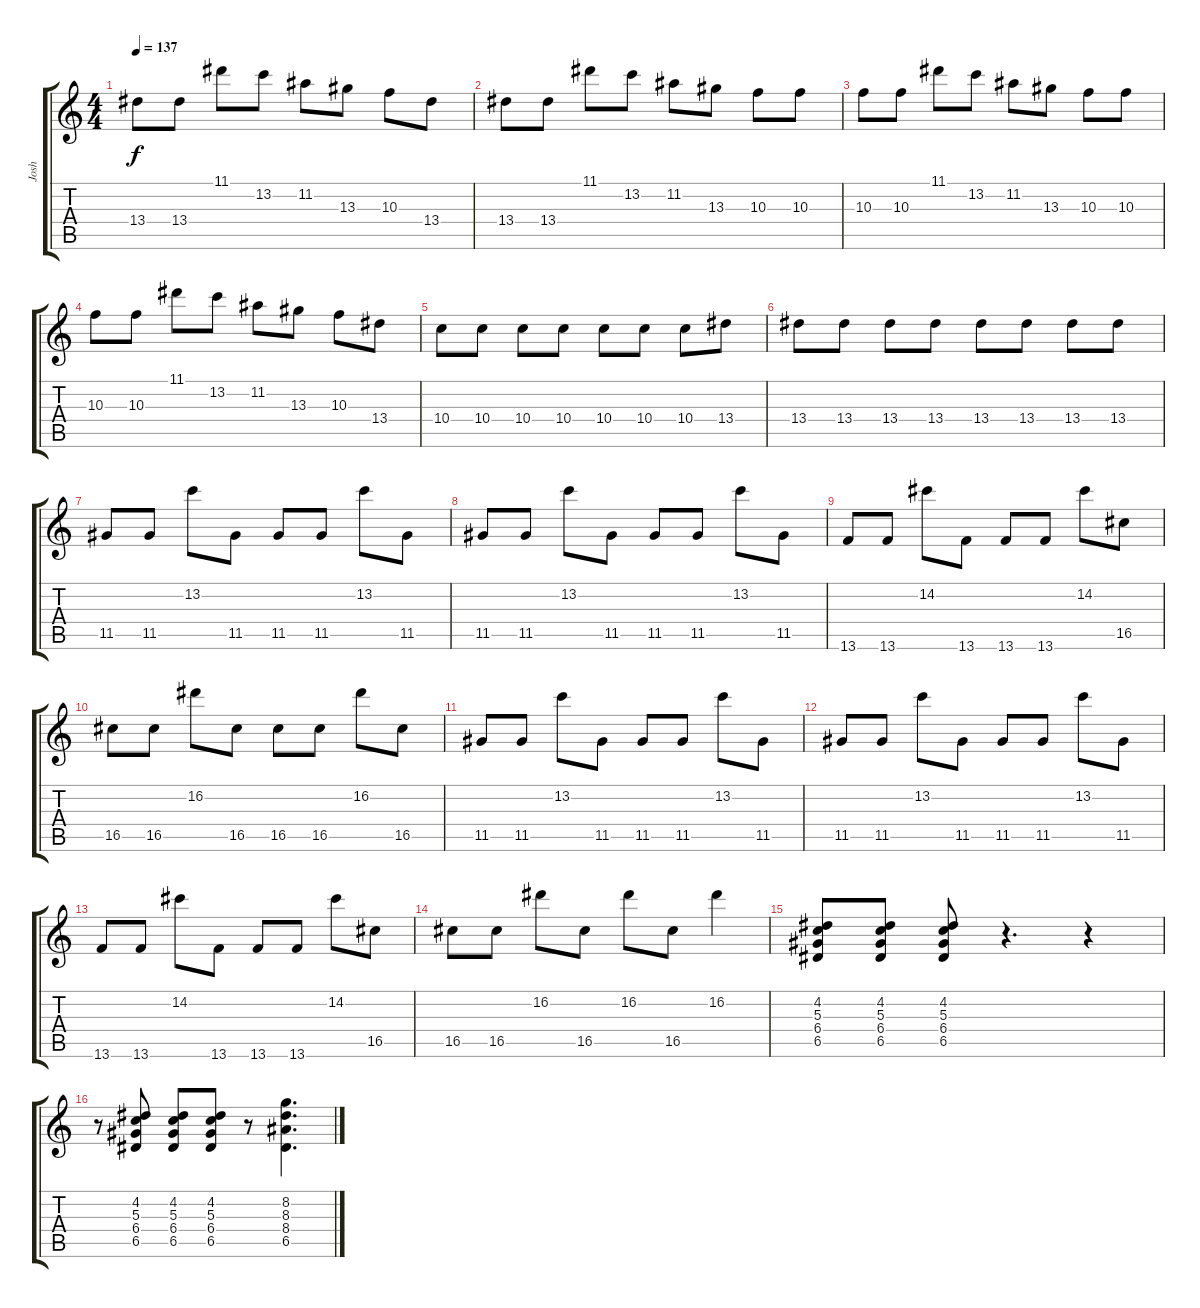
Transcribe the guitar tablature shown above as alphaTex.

\track ("Josh" "Josh") {instrument overdrivenguitar}
\staff {score tabs}
\tuning (E4 B3 G3 D3 A2 E2) {hide}
\ts (4 4)
\tempo 137
\clef g2
\ks c
13.4.8{dy f} 13.4.8 11.1.8 13.2.8 11.2.8 13.3.8 10.3.8 13.4.8 |
13.4.8 13.4.8 11.1.8 13.2.8 11.2.8 13.3.8 10.3.8 10.3.8 |
10.3.8 10.3.8 11.1.8 13.2.8 11.2.8 13.3.8 10.3.8 10.3.8 |
10.3.8 10.3.8 11.1.8 13.2.8 11.2.8 13.3.8 10.3.8 13.4.8 |
10.4.8 10.4.8 10.4.8 10.4.8 10.4.8 10.4.8 10.4.8 13.4.8 |
13.4.8 13.4.8 13.4.8 13.4.8 13.4.8 13.4.8 13.4.8 13.4.8 |
11.5.8 11.5.8 13.2.8 11.5.8 11.5.8 11.5.8 13.2.8 11.5.8 |
11.5.8 11.5.8 13.2.8 11.5.8 11.5.8 11.5.8 13.2.8 11.5.8 |
13.6.8 13.6.8 14.2.8 13.6.8 13.6.8 13.6.8 14.2.8 16.5.8 |
16.5.8 16.5.8 16.2.8 16.5.8 16.5.8 16.5.8 16.2.8 16.5.8 |
11.5.8 11.5.8 13.2.8 11.5.8 11.5.8 11.5.8 13.2.8 11.5.8 |
11.5.8 11.5.8 13.2.8 11.5.8 11.5.8 11.5.8 13.2.8 11.5.8 |
13.6.8 13.6.8 14.2.8 13.6.8 13.6.8 13.6.8 14.2.8 16.5.8 |
16.5.8 16.5.8 16.2.8 16.5.8 16.2.8 16.5.8 16.2.4 |
(4.2 5.3 6.4 6.5).8 (4.2 5.3 6.4 6.5).8 (4.2 5.3 6.4 6.5).8 r.4{d} r.4 |
r.8 (4.2 5.3 6.4 6.5).8 (4.2 5.3 6.4 6.5).8 (4.2 5.3 6.4 6.5).8 r.8 (8.2 8.3 8.4 6.5).4{d}
